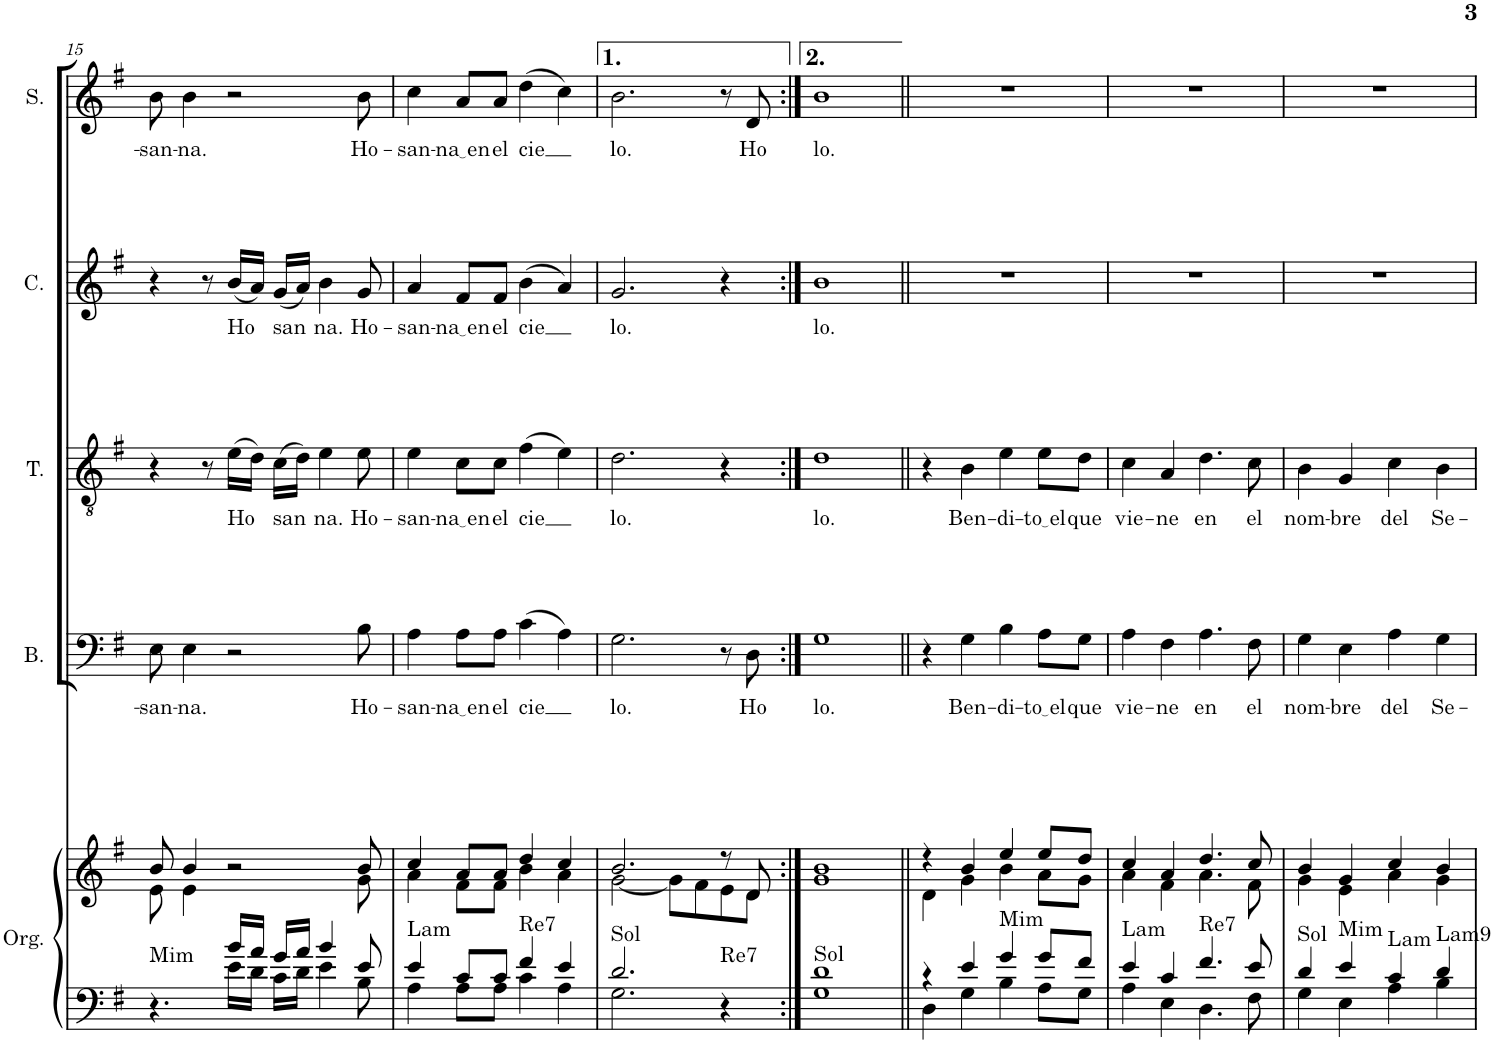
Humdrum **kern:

**kern	**kern	**harte	**kern	**text	**kern	**text	**kern	**text	**kern	**text
*part5	*part5	*part5	*part4	*part4	*part3	*part3	*part2	*part2	*part1	*part1
*staff6	*staff5	*	*staff4	*staff4	*staff3	*staff3	*staff2	*staff2	*staff1	*staff1
*I"Órgano	*	*	*I"Bajo	*	*I"Tenor	*	*I"Contralto	*	*I"Soprano	*
*	*	*	*I'B.	*	*I'T.	*	*I'C.	*	*I'S.	*
!!LO:PB:g=z
*clefF4	*clefG2	*	*clefF4	*	*clefGv2	*	*clefG2	*	*clefG2	*
*k[f#]	*k[f#]	*	*k[f#]	*	*k[f#]	*	*k[f#]	*	*k[f#]	*
*M4/4	*M4/4	*	*M4/4	*	*M4/4	*	*M4/4	*	*M4/4	*
*met(c)	*met(c)	*	*met(c)	*	*met(c)	*	*met(c)	*	*met(c)	*
=15	=15	=15	=15	=15	=15	=15	=15	=15	=15	=15
*^	*^	*	*	*	*	*	*	*	*	*
!	!	!	!	!LO:H:kt=Mim	!	!LO:LY:b	!	!	!	!	!	!LO:LY:b
4.r	4.ryy	8b/	8e\	N	8E\	-san-	4r	.	4r	.	8b\	-san-
!	!	!	!	!	!	!LO:LY:b	!	!	!	!	!	!LO:LY:b
.	.	4b/	4e\	.	4E\	-na.	.	.	.	.	4b\	-na.
.	.	.	.	.	.	.	8r	.	8r	.	.	.
!	!	!	!	!	!	!	!	!LO:LY:b	!	!LO:LY:b	!	!
16b/LL	16e\LL	2r	2ryy	.	2r	.	(16e\LL	Ho	(16b/LL	Ho	2r	.
16a/JJ	16d\JJ	.	.	.	.	.	16d\JJ)	.	16a/JJ)	.	.	.
!	!	!	!	!	!	!	!	!LO:LY:b	!	!LO:LY:b	!	!
16g/LL	16c\LL	.	.	.	.	.	(16c\LL	san	(16g/LL	san	.	.
16a/JJ	16d\JJ	.	.	.	.	.	16d\JJ)	.	16a/JJ)	.	.	.
!	!	!	!	!	!	!	!	!LO:LY:b	!	!LO:LY:b	!	!
4b/	4e\	.	.	.	.	.	4e\	na.	4b\	na.	.	.
!	!	!	!	!	!	!LO:LY:b	!	!LO:LY:b	!	!LO:LY:b	!	!LO:LY:b
8e/	8B\	8b/	8g\	.	8B\	Ho-	8e\	Ho-	8g/	Ho-	8b\	Ho-
=16	=16	=16	=16	=16	=16	=16	=16	=16	=16	=16	=16	=16
!	!	!	!	!LO:H:kt=Lam	!	!LO:LY:b	!	!LO:LY:b	!	!LO:LY:b	!	!LO:LY:b
4e/	4A\	4cc/	4a\	N	4A\	-san-	4e\	-san-	4a/	-san-	4cc\	-san-
!	!	!	!	!	!	!LO:LY:b	!	!LO:LY:b	!	!LO:LY:b	!	!LO:LY:b
8c/L	8A\L	8a/L	8f#\L	.	8A\L	na en	8c\L	na en	8f#/L	na en	8a/L	na en
!	!	!	!	!	!	!LO:LY:b	!	!LO:LY:b	!	!LO:LY:b	!	!LO:LY:b
8c/J	8A\J	8a/J	8f#\J	.	8A\J	el	8c\J	el	8f#/J	el	8a/J	el
!	!	!	!	!LO:H:kt=Re7	!	!LO:LY:b	!	!LO:LY:b	!	!LO:LY:b	!	!LO:LY:b
4f#/	4c\	4dd/	4b\	N	(4c\	cie	(4f#\	cie	(4b\	cie	(4dd\	cie
4e/	4A\	4cc/	4a\	.	4A\)	.	4e\)	.	4a/)	.	4cc\)	.
=17	=17	=17	=17	=17	=17	=17	=17	=17	=17	=17	=17	=17
!	!	!	!	!LO:H:kt=Sol	!	!LO:LY:b	!	!LO:LY:b	!	!LO:LY:b	!	!LO:LY:b
2.d/	2.G\	2.b/	[2g\	N	2.G\	lo.	2.d\	lo.	2.g/	lo.	2.b\	lo.
.	.	.	8g\L]	.	.	.	.	.	.	.	.	.
.	.	.	8f#\	.	.	.	.	.	.	.	.	.
!	!	!	!	!LO:H:kt=Re7	!	!	!	!	!	!	!	!
4r	4ryy	8r	8e\	N	8r	.	4r	.	4r	.	8r	.
!	!	!	!	!	!	!LO:LY:b	!	!	!	!	!	!LO:LY:b
.	.	8d/	8d\J	.	8D\	Ho	.	.	.	.	8d/	Ho
=18:|!	=18:|!	=18:|!	=18:|!	=18:|!	=18:|!	=18:|!	=18:|!	=18:|!	=18:|!	=18:|!	=18:|!	=18:|!
!	!	!	!	!LO:H:kt=Sol	!	!LO:LY:b	!	!LO:LY:b	!	!LO:LY:b	!	!LO:LY:b
1d	1G	1b	1g	N	1G	lo.	1d	lo.	1b	lo.	1b	lo.
=19||	=19||	=19||	=19||	=19||	=19||	=19||	=19||	=19||	=19||	=19||	=19||	=19||
4r	4D\	4r	4d\	.	4r	.	4r	.	1r	.	1r	.
!	!	!	!	!	!	!LO:LY:b	!	!LO:LY:b	!	!	!	!
4e/	4G\	4b/	4g\	.	4G\	Ben-	4B\	Ben-	.	.	.	.
!	!	!	!	!LO:H:kt=Mim	!	!LO:LY:b	!	!LO:LY:b	!	!	!	!
4g/	4B\	4ee/	4b\	N	4B\	-di-	4e\	-di-	.	.	.	.
!	!	!	!	!	!	!LO:LY:b	!	!LO:LY:b	!	!	!	!
8g/L	8A\L	8ee/L	8a\L	.	8A\L	to el	8e\L	to el	.	.	.	.
!	!	!	!	!	!	!LO:LY:b	!	!LO:LY:b	!	!	!	!
8f#/J	8G\J	8dd/J	8g\J	.	8G\J	que	8d\J	que	.	.	.	.
=20	=20	=20	=20	=20	=20	=20	=20	=20	=20	=20	=20	=20
!	!	!	!	!LO:H:kt=Lam	!	!LO:LY:b	!	!LO:LY:b	!	!	!	!
4e/	4A\	4cc/	4a\	N	4A\	vie-	4c\	vie-	1r	.	1r	.
!	!	!	!	!	!	!LO:LY:b	!	!LO:LY:b	!	!	!	!
4c/	4E\	4a/	4f#\	.	4F#\	-ne	4A/	-ne	.	.	.	.
!	!	!	!	!LO:H:kt=Re7	!	!LO:LY:b	!	!LO:LY:b	!	!	!	!
4.f#/	4.D\	4.dd/	4.a\	N	4.A\	en	4.d\	en	.	.	.	.
!	!	!	!	!	!	!LO:LY:b	!	!LO:LY:b	!	!	!	!
8e/	8F#\	8cc/	8f#\	.	8F#\	el	8c\	el	.	.	.	.
=21	=21	=21	=21	=21	=21	=21	=21	=21	=21	=21	=21	=21
!	!	!	!	!LO:H:kt=Sol	!	!LO:LY:b	!	!LO:LY:b	!	!	!	!
4d/	4G\	4b/	4g\	N	4G\	nom-	4B\	nom-	1r	.	1r	.
!	!	!	!	!LO:H:kt=Mim	!	!LO:LY:b	!	!LO:LY:b	!	!	!	!
4e/	4E\	4g/	4e\	N	4E\	-bre	4G/	-bre	.	.	.	.
!	!	!	!	!LO:H:kt=Lam	!	!LO:LY:b	!	!LO:LY:b	!	!	!	!
4c/	4A\	4cc/	4a\	N	4A\	del	4c\	del	.	.	.	.
!	!	!	!	!LO:H:kt=Lam9	!	!LO:LY:b	!	!LO:LY:b	!	!	!	!
4d/	4B\	4b/	4g\	N	4G\	Se-	4B\	Se-	.	.	.	.
*v	*v	*	*	*	*	*	*	*	*	*	*	*
*	*v	*v	*	*	*	*	*	*	*	*	*
=	=	=	=	=	=	=	=	=	=	=
*-	*-	*-	*-	*-	*-	*-	*-	*-	*-	*-
